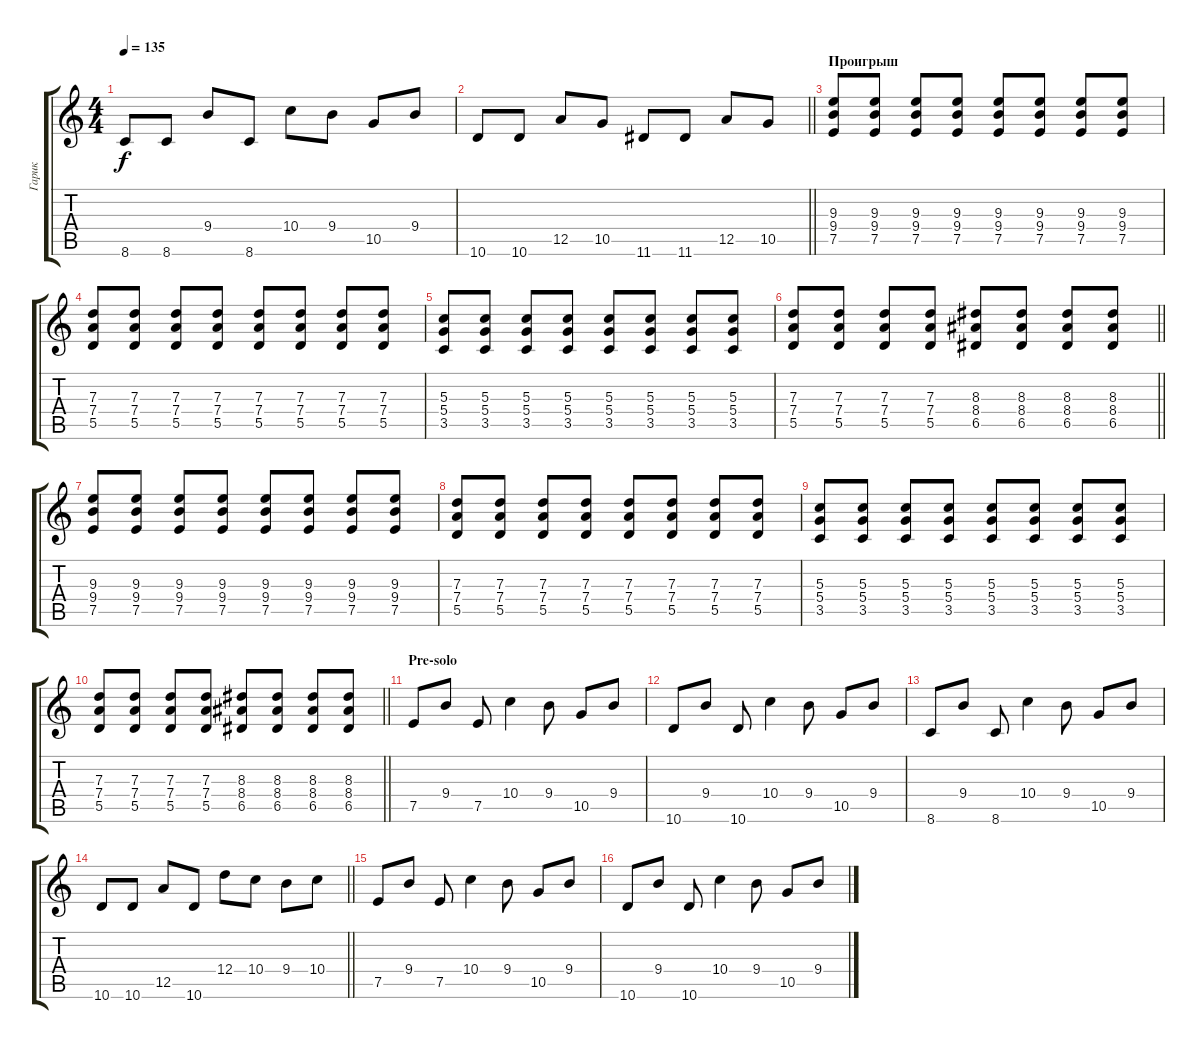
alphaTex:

\track ("Гарик" "Гарик") {instrument distortionguitar}
\staff {score tabs}
\tuning (E4 B3 G3 D3 A2 E2) {hide}
\ts (4 4)
\tempo 135
\clef g2
\ks c
8.6.8{dy f} 8.6.8 9.4.8 8.6.8 10.4.8 9.4.8 10.5.8 9.4.8 |
\barLineRight lightlight
10.6.8 10.6.8 12.5.8 10.5.8 11.6.8 11.6.8 12.5.8 10.5.8 |
\section ("" "Проигрыш")
(9.3 9.4 7.5).8{volume 15} (9.3 9.4 7.5).8 (9.3 9.4 7.5).8 (9.3 9.4 7.5).8 (9.3 9.4 7.5).8 (9.3 9.4 7.5).8 (9.3 9.4 7.5).8 (9.3 9.4 7.5).8 |
(7.3 7.4 5.5).8 (7.3 7.4 5.5).8 (7.3 7.4 5.5).8 (7.3 7.4 5.5).8 (7.3 7.4 5.5).8 (7.3 7.4 5.5).8 (7.3 7.4 5.5).8 (7.3 7.4 5.5).8 |
(5.3 5.4 3.5).8 (5.3 5.4 3.5).8 (5.3 5.4 3.5).8 (5.3 5.4 3.5).8 (5.3 5.4 3.5).8 (5.3 5.4 3.5).8 (5.3 5.4 3.5).8 (5.3 5.4 3.5).8 |
\barLineRight lightlight
(7.3 7.4 5.5).8 (7.3 7.4 5.5).8 (7.3 7.4 5.5).8 (7.3 7.4 5.5).8 (8.3 8.4 6.5).8 (8.3 8.4 6.5).8 (8.3 8.4 6.5).8 (8.3 8.4 6.5).8 |
(9.3 9.4 7.5).8 (9.3 9.4 7.5).8 (9.3 9.4 7.5).8 (9.3 9.4 7.5).8 (9.3 9.4 7.5).8 (9.3 9.4 7.5).8 (9.3 9.4 7.5).8 (9.3 9.4 7.5).8 |
(7.3 7.4 5.5).8 (7.3 7.4 5.5).8 (7.3 7.4 5.5).8 (7.3 7.4 5.5).8 (7.3 7.4 5.5).8 (7.3 7.4 5.5).8 (7.3 7.4 5.5).8 (7.3 7.4 5.5).8 |
(5.3 5.4 3.5).8 (5.3 5.4 3.5).8 (5.3 5.4 3.5).8 (5.3 5.4 3.5).8 (5.3 5.4 3.5).8 (5.3 5.4 3.5).8 (5.3 5.4 3.5).8 (5.3 5.4 3.5).8 |
\barLineRight lightlight
(7.3 7.4 5.5).8 (7.3 7.4 5.5).8 (7.3 7.4 5.5).8 (7.3 7.4 5.5).8 (8.3 8.4 6.5).8 (8.3 8.4 6.5).8 (8.3 8.4 6.5).8 (8.3 8.4 6.5).8 |
\section ("" "Pre-solo")
7.5.8 9.4.8 7.5.8 10.4.4 9.4.8 10.5.8 9.4.8 |
10.6.8 9.4.8 10.6.8 10.4.4 9.4.8 10.5.8 9.4.8 |
8.6.8 9.4.8 8.6.8 10.4.4 9.4.8 10.5.8 9.4.8 |
\barLineRight lightlight
10.6.8 10.6.8 12.5.8 10.6.8 12.4.8 10.4.8 9.4.8 10.4.8 |
7.5.8 9.4.8 7.5.8 10.4.4 9.4.8 10.5.8 9.4.8 |
10.6.8 9.4.8 10.6.8 10.4.4 9.4.8 10.5.8 9.4.8
